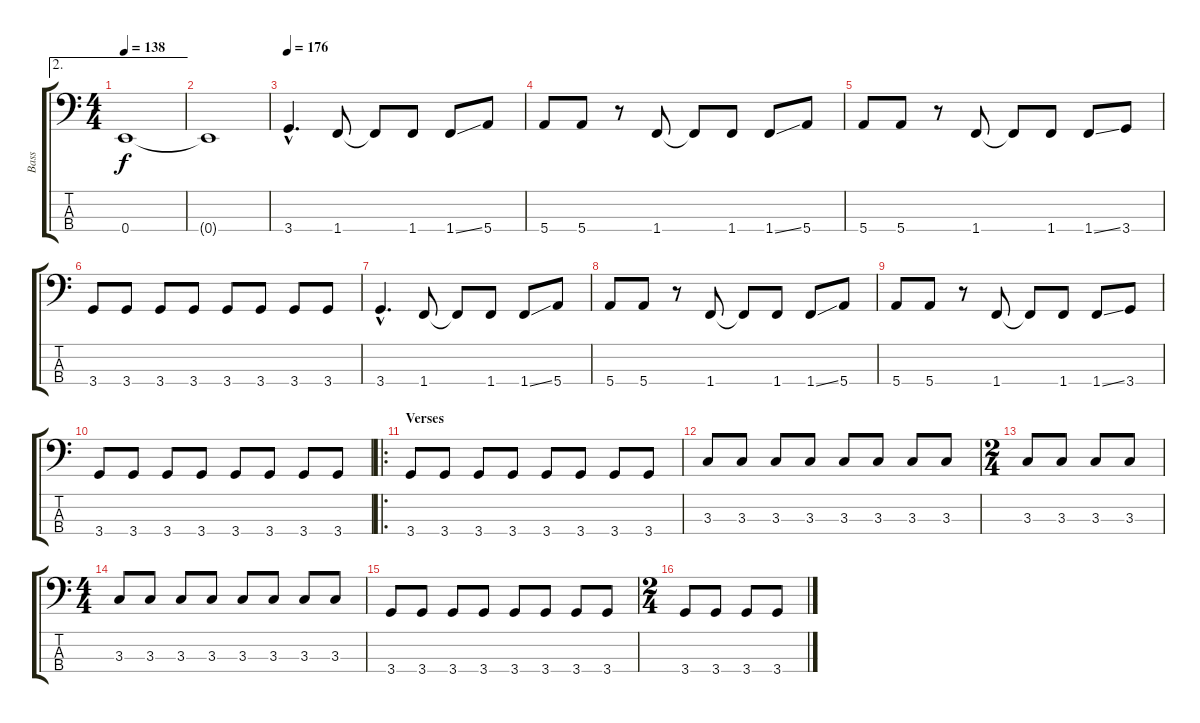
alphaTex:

\track ("Bass" "Bass") {instrument electricbasspick}
\staff {score tabs}
\tuning (G2 D2 A1 E1) {hide}
\ae 2
\ts (4 4)
\tempo 138
\clef f4
\ks c
0.4.1{dy f} |
0.4{t}.1 |
\tempo 176
3.4{hac}.4{d} 1.4.8 1.4{t}.8 1.4.8 1.4{ss}.8 5.4.8 |
5.4.8 5.4.8 r.8 1.4.8 1.4{t}.8 1.4.8 1.4{ss}.8 5.4.8 |
5.4.8 5.4.8 r.8 1.4.8 1.4{t}.8 1.4.8 1.4{ss}.8 3.4.8 |
3.4.8 3.4.8 3.4.8 3.4.8 3.4.8 3.4.8 3.4.8 3.4.8 |
3.4{hac}.4{d} 1.4.8 1.4{t}.8 1.4.8 1.4{ss}.8 5.4.8 |
5.4.8 5.4.8 r.8 1.4.8 1.4{t}.8 1.4.8 1.4{ss}.8 5.4.8 |
5.4.8 5.4.8 r.8 1.4.8 1.4{t}.8 1.4.8 1.4{ss}.8 3.4.8 |
3.4.8 3.4.8 3.4.8 3.4.8 3.4.8 3.4.8 3.4.8 3.4.8 |
\ro
\section ("" "Verses")
3.4.8 3.4.8 3.4.8 3.4.8 3.4.8 3.4.8 3.4.8 3.4.8 |
3.3.8 3.3.8 3.3.8 3.3.8 3.3.8 3.3.8 3.3.8 3.3.8 |
\ts (2 4)
3.3.8 3.3.8 3.3.8 3.3.8 |
\ts (4 4)
3.3.8 3.3.8 3.3.8 3.3.8 3.3.8 3.3.8 3.3.8 3.3.8 |
3.4.8 3.4.8 3.4.8 3.4.8 3.4.8 3.4.8 3.4.8 3.4.8 |
\ts (2 4)
3.4.8 3.4.8 3.4.8 3.4.8
